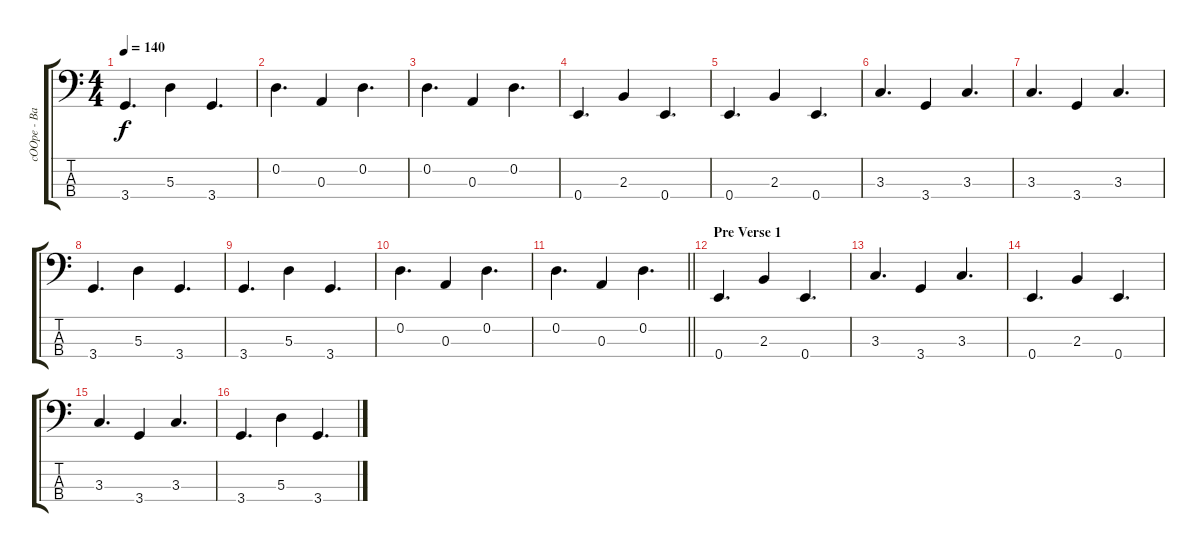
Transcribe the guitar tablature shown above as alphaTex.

\track ("cOOpe - Bass" "cOOpe - Ba") {instrument electricbasspick}
\staff {score tabs}
\tuning (G2 D2 A1 E1) {hide}
\ts (4 4)
\tempo 140
\clef f4
\ks c
3.4.4{d dy f} 5.3.4 3.4.4{d} |
0.2.4{d} 0.3.4 0.2.4{d} |
0.2.4{d} 0.3.4 0.2.4{d} |
0.4.4{d} 2.3.4 0.4.4{d} |
0.4.4{d} 2.3.4 0.4.4{d} |
3.3.4{d} 3.4.4 3.3.4{d} |
3.3.4{d} 3.4.4 3.3.4{d} |
3.4.4{d} 5.3.4 3.4.4{d} |
3.4.4{d} 5.3.4 3.4.4{d} |
0.2.4{d} 0.3.4 0.2.4{d} |
\barLineRight lightlight
0.2.4{d} 0.3.4 0.2.4{d} |
\section ("" "Pre Verse 1")
0.4.4{d} 2.3.4 0.4.4{d} |
3.3.4{d} 3.4.4 3.3.4{d} |
0.4.4{d} 2.3.4 0.4.4{d} |
3.3.4{d} 3.4.4 3.3.4{d} |
3.4.4{d} 5.3.4 3.4.4{d}
